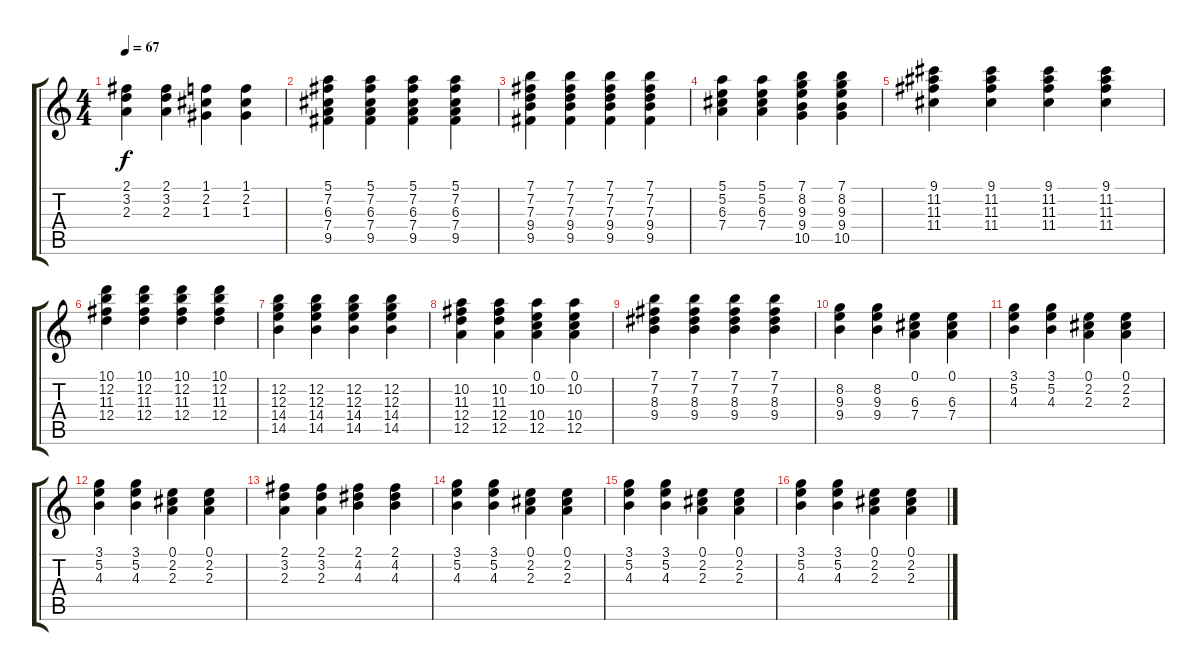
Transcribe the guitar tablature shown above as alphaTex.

\track "" {instrument acousticguitarsteel}
\staff {score tabs}
\tuning (E4 B3 G3 D3 A2 E2) {hide}
\ts (4 4)
\tempo 67
\clef g2
\ks c
(2.1 3.2 2.3).4{dy f} (2.1 3.2 2.3).4 (1.1 2.2 1.3).4 (1.1 2.2 1.3).4 |
(5.1 7.2 6.3 7.4 9.5).4 (5.1 7.2 6.3 7.4 9.5).4 (5.1 7.2 6.3 7.4 9.5).4 (5.1 7.2 6.3 7.4 9.5).4 |
(7.1 7.2 7.3 9.4 9.5).4 (7.1 7.2 7.3 9.4 9.5).4 (7.1 7.2 7.3 9.4 9.5).4 (7.1 7.2 7.3 9.4 9.5).4 |
(5.1 5.2 6.3 7.4).4 (5.1 5.2 6.3 7.4).4 (7.1 8.2 9.3 9.4 10.5).4 (7.1 8.2 9.3 9.4 10.5).4 |
(9.1 11.2 11.3 11.4).4 (9.1 11.2 11.3 11.4).4 (9.1 11.2 11.3 11.4).4 (9.1 11.2 11.3 11.4).4 |
(10.1 12.2 11.3 12.4).4 (10.1 12.2 11.3 12.4).4 (10.1 12.2 11.3 12.4).4 (10.1 12.2 11.3 12.4).4 |
(12.2 12.3 14.4 14.5).4 (12.2 12.3 14.4 14.5).4 (12.2 12.3 14.4 14.5).4 (12.2 12.3 14.4 14.5).4 |
(10.2 11.3 12.4 12.5).4 (10.2 11.3 12.4 12.5).4 (0.1 10.2 10.4 12.5).4 (0.1 10.2 10.4 12.5).4 |
(7.1 7.2 8.3 9.4).4 (7.1 7.2 8.3 9.4).4 (7.1 7.2 8.3 9.4).4 (7.1 7.2 8.3 9.4).4 |
(8.2 9.3 9.4).4 (8.2 9.3 9.4).4 (0.1 6.3 7.4).4 (0.1 6.3 7.4).4 |
(3.1 5.2 4.3).4 (3.1 5.2 4.3).4 (0.1 2.2 2.3).4 (0.1 2.2 2.3).4 |
(3.1 5.2 4.3).4 (3.1 5.2 4.3).4 (0.1 2.2 2.3).4 (0.1 2.2 2.3).4 |
(2.1 3.2 2.3).4 (2.1 3.2 2.3).4 (2.1 4.2 4.3).4 (2.1 4.2 4.3).4 |
(3.1 5.2 4.3).4 (3.1 5.2 4.3).4 (0.1 2.2 2.3).4 (0.1 2.2 2.3).4 |
(3.1 5.2 4.3).4 (3.1 5.2 4.3).4 (0.1 2.2 2.3).4 (0.1 2.2 2.3).4 |
(3.1 5.2 4.3).4 (3.1 5.2 4.3).4 (0.1 2.2 2.3).4 (0.1 2.2 2.3).4
